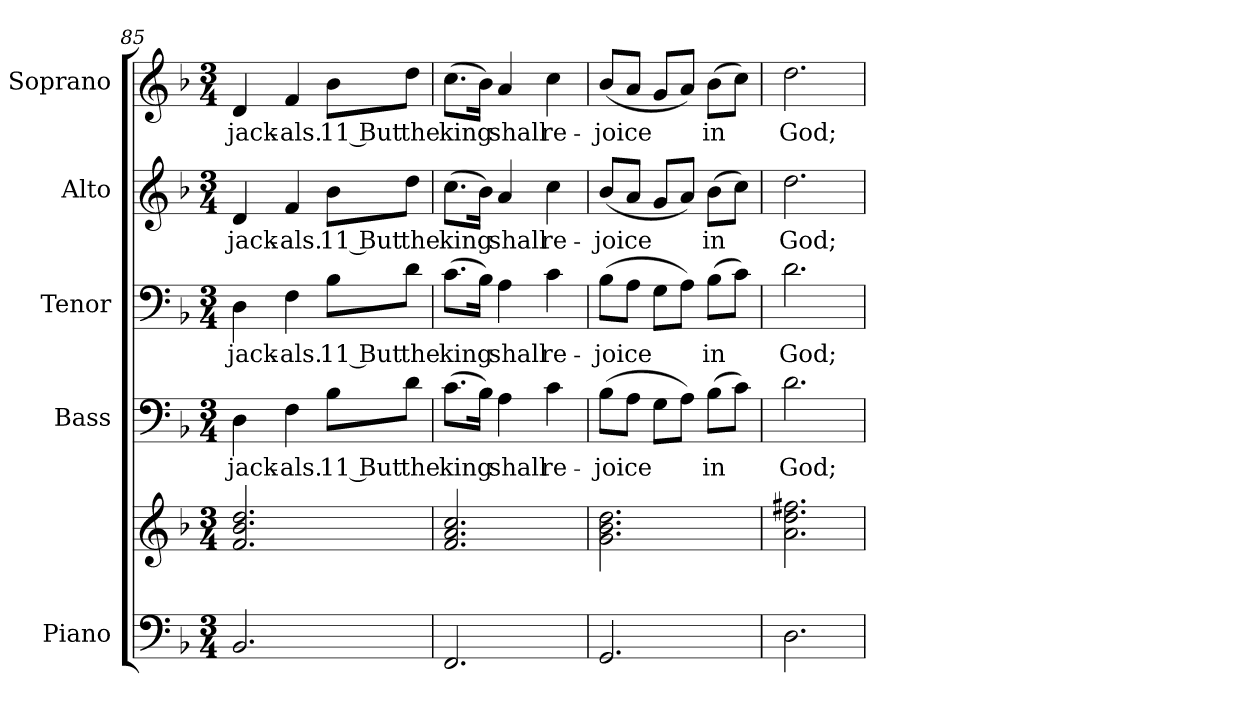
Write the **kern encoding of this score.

**kern	**kern	**kern	**text	**kern	**text	**kern	**text	**kern	**text
*part5	*part5	*part4	*part4	*part3	*part3	*part2	*part2	*part1	*part1
*staff6	*staff5	*staff4	*staff4	*staff3	*staff3	*staff2	*staff2	*staff1	*staff1
*I"Piano	*	*I"Bass	*	*I"Tenor	*	*I"Alto	*	*I"Soprano	*
*I'Pno.	*	*I'B.	*	*I'T.	*	*I'A.	*	*I'S.	*
!!LO:PB:g=z
*clefF4	*clefG2	*clefF4	*	*clefF4	*	*clefG2	*	*clefG2	*
*k[b-]	*k[b-]	*k[b-]	*	*k[b-]	*	*k[b-]	*	*k[b-]	*
*F:	*F:	*F:	*	*F:	*	*F:	*	*F:	*
*M3/4	*M3/4	*M3/4	*	*M3/4	*	*M3/4	*	*M3/4	*
=85	=85	=85	=85	=85	=85	=85	=85	=85	=85
!	!	!	!LO:LY:b:color=#000000	!	!	!	!	!	!
!	!	!	!	!	!LO:LY:b:color=#000000	!	!	!	!
!	!	!	!	!	!	!	!LO:LY:b:color=#000000	!	!
!	!	!	!	!	!	!	!	!	!LO:LY:b:color=#000000
2.BB-i/	2.fi/ 2.b-i 2.ddi	4Di\	jack-	4Di\	jack-	4di/	jack-	4di/	jack-
!	!	!	!LO:LY:b:color=#000000	!	!	!	!	!	!
!	!	!	!	!	!LO:LY:b:color=#000000	!	!	!	!
!	!	!	!	!	!	!	!LO:LY:b:color=#000000	!	!
!	!	!	!	!	!	!	!	!	!LO:LY:b:color=#000000
.	.	4Fi\	-als.	4Fi\	-als.	4fi/	-als.	4fi/	-als.
!	!	!	!LO:LY:b:color=#000000	!	!	!	!	!	!
!	!	!	!	!	!LO:LY:b:color=#000000	!	!	!	!
!	!	!	!	!	!	!	!LO:LY:b:color=#000000	!	!
!	!	!	!	!	!	!	!	!	!LO:LY:b:color=#000000
.	.	8B-i\L	11 But	8B-i\L	11 But	8b-i\L	11 But	8b-i\L	11 But
!	!	!	!LO:LY:b:color=#000000	!	!	!	!	!	!
!	!	!	!	!	!LO:LY:b:color=#000000	!	!	!	!
!	!	!	!	!	!	!	!LO:LY:b:color=#000000	!	!
!	!	!	!	!	!	!	!	!	!LO:LY:b:color=#000000
.	.	8di\J	the	8di\J	the	8ddi\J	the	8ddi\J	the
=86	=86	=86	=86	=86	=86	=86	=86	=86	=86
!	!	!	!LO:LY:b:color=#000000	!	!	!	!	!	!
!	!	!	!	!	!LO:LY:b:color=#000000	!	!	!	!
!	!	!	!	!	!	!	!LO:LY:b:color=#000000	!	!
!	!	!	!	!	!	!	!	!	!LO:LY:b:color=#000000
2.FFi/	2.fi/ 2.ai 2.cci	(8.ci\L	king	(8.ci\L	king	(8.cci\L	king	(8.cci\L	king
.	.	16B-i\Jk)	.	16B-i\Jk)	.	16b-i\Jk)	.	16b-i\Jk)	.
!	!	!	!LO:LY:b:color=#000000	!	!	!	!	!	!
!	!	!	!	!	!LO:LY:b:color=#000000	!	!	!	!
!	!	!	!	!	!	!	!LO:LY:b:color=#000000	!	!
!	!	!	!	!	!	!	!	!	!LO:LY:b:color=#000000
.	.	4Ai\	shall	4Ai\	shall	4ai/	shall	4ai/	shall
!	!	!	!LO:LY:b:color=#000000	!	!	!	!	!	!
!	!	!	!	!	!LO:LY:b:color=#000000	!	!	!	!
!	!	!	!	!	!	!	!LO:LY:b:color=#000000	!	!
!	!	!	!	!	!	!	!	!	!LO:LY:b:color=#000000
.	.	4ci\	re-	4ci\	re-	4cci\	re-	4cci\	re-
=87	=87	=87	=87	=87	=87	=87	=87	=87	=87
!	!	!	!LO:LY:b:color=#000000	!	!	!	!	!	!
!	!	!	!	!	!LO:LY:b:color=#000000	!	!	!	!
!	!	!	!	!	!	!	!LO:LY:b:color=#000000	!	!
!	!	!	!	!	!	!	!	!	!LO:LY:b:color=#000000
2.GGi/	2.gi\ 2.b-i 2.ddi	(8B-i\L	-joice	(8B-i\L	-joice	(8b-i/L	-joice	(8b-i/L	-joice
.	.	8Ai\J	.	8Ai\J	.	8ai/J	.	8ai/J	.
.	.	8Gi\L	.	8Gi\L	.	8gi/L	.	8gi/L	.
.	.	8Ai\J)	.	8Ai\J)	.	8ai/J)	.	8ai/J)	.
!	!	!	!LO:LY:b:color=#000000	!	!	!	!	!	!
!	!	!	!	!	!LO:LY:b:color=#000000	!	!	!	!
!	!	!	!	!	!	!	!LO:LY:b:color=#000000	!	!
!	!	!	!	!	!	!	!	!	!LO:LY:b:color=#000000
.	.	(8B-i\L	in	(8B-i\L	in	(8b-i\L	in	(8b-i\L	in
.	.	8ci\J)	.	8ci\J)	.	8cci\J)	.	8cci\J)	.
=88	=88	=88	=88	=88	=88	=88	=88	=88	=88
!	!	!	!LO:LY:b:color=#000000	!	!	!	!	!	!
!	!	!	!	!	!LO:LY:b:color=#000000	!	!	!	!
!	!	!	!	!	!	!	!LO:LY:b:color=#000000	!	!
!	!	!	!	!	!	!	!	!	!LO:LY:b:color=#000000
2.Di\	2.ai\ 2.ddi 2.ff#Xi	2.di\	God;	2.di\	God;	2.ddi\	God;	2.ddi\	God;
=	=	=	=	=	=	=	=	=	=
*-	*-	*-	*-	*-	*-	*-	*-	*-	*-
